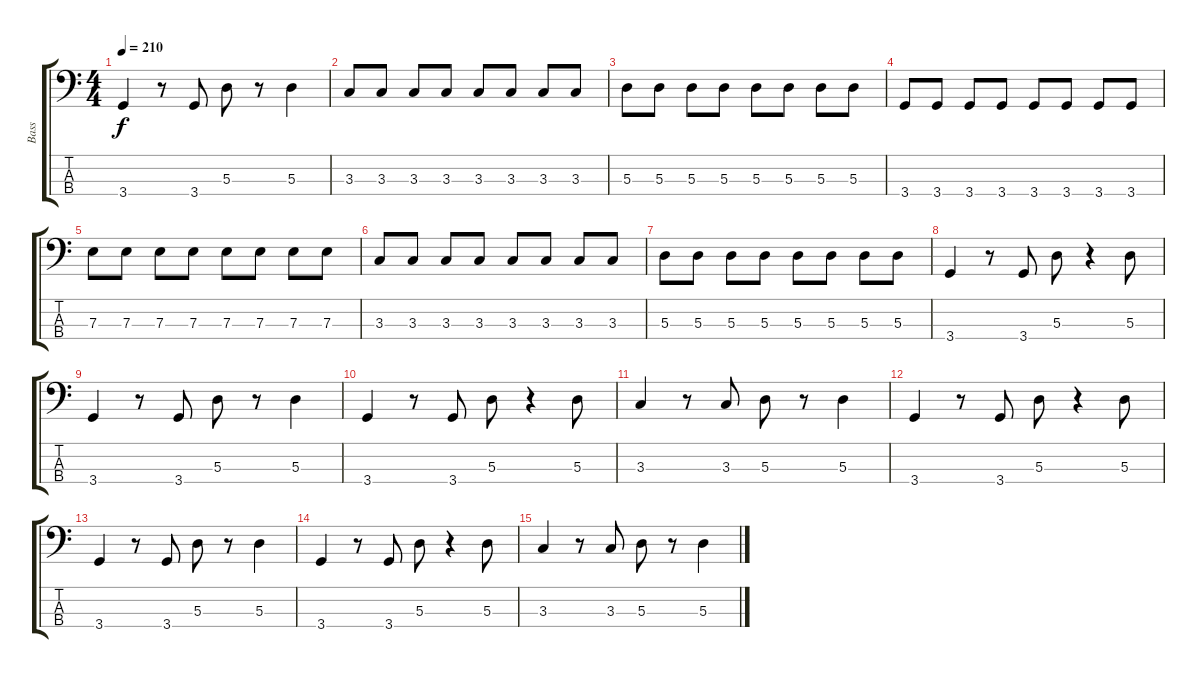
\track ("Bass" "Bass") {instrument slapbass1}
\staff {score tabs}
\tuning (G2 D2 A1 E1) {hide}
\ts (4 4)
\tempo 210
\clef f4
\ks c
3.4.4{dy f} r.8 3.4.8 5.3.8 r.8 5.3.4 |
3.3.8 3.3.8 3.3.8 3.3.8 3.3.8 3.3.8 3.3.8 3.3.8 |
5.3.8 5.3.8 5.3.8 5.3.8 5.3.8 5.3.8 5.3.8 5.3.8 |
3.4.8 3.4.8 3.4.8 3.4.8 3.4.8 3.4.8 3.4.8 3.4.8 |
7.3.8 7.3.8 7.3.8 7.3.8 7.3.8 7.3.8 7.3.8 7.3.8 |
3.3.8 3.3.8 3.3.8 3.3.8 3.3.8 3.3.8 3.3.8 3.3.8 |
5.3.8 5.3.8 5.3.8 5.3.8 5.3.8 5.3.8 5.3.8 5.3.8 |
3.4.4 r.8 3.4.8 5.3.8 r.4 5.3.8 |
3.4.4 r.8 3.4.8 5.3.8 r.8 5.3.4 |
3.4.4 r.8 3.4.8 5.3.8 r.4 5.3.8 |
3.3.4 r.8 3.3.8 5.3.8 r.8 5.3.4 |
3.4.4 r.8 3.4.8 5.3.8 r.4 5.3.8 |
3.4.4 r.8 3.4.8 5.3.8 r.8 5.3.4 |
3.4.4 r.8 3.4.8 5.3.8 r.4 5.3.8 |
3.3.4 r.8 3.3.8 5.3.8 r.8 5.3.4
